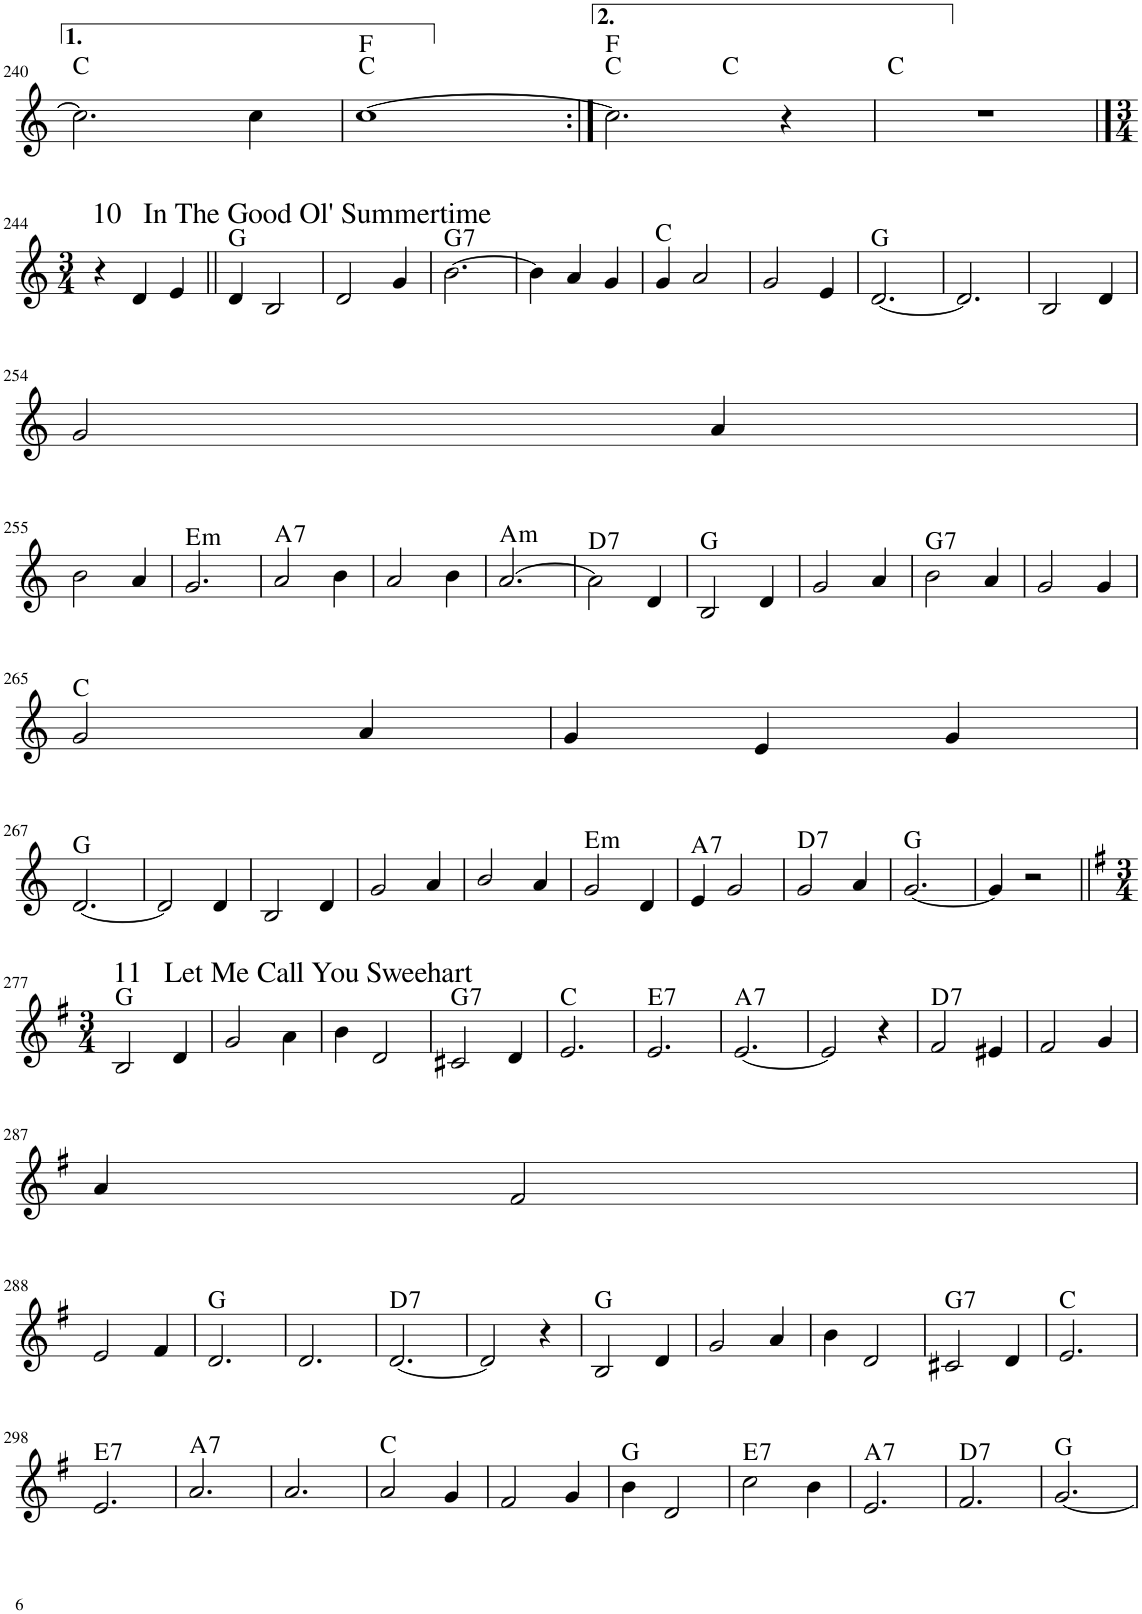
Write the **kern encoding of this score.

**kern	**harte
*part1	*part1
*staff1	*
*I"Electric Piano	*
*I'E.Pno	*
!!LO:PB:g=z
*clefG2	*
*k[]	*
*M4/4	*
=240	=240
2.cc\]	C:maj
4cc\	.
=241	=241
[1cc	C:maj F:maj
=242:|!	=242:|!
*^	*
2.cc\]	2ryy	C:maj F:maj
.	2ryy	C:maj
4r	.	.
*v	*v	*
=243	=243
1r	C:maj
!!LO:LB:g=z
==244	==244
*M3/4	*
!LO:TX:a:t=10   In The Good Ol' Summertime	!
4r	.
4d/	.
4e/	.
=245||	=245||
4d/	G:maj
2B/	.
=246	=246
2d/	.
4g/	.
=247	=247
!	!LO:H:kt=7
[2.b\	G:7
=248	=248
4b\]	.
4a/	.
4g/	.
=249	=249
4g/	C:maj
2a/	.
=250	=250
2g/	.
4e/	.
=251	=251
[2.d/	G:maj
=252	=252
2.d/]	.
=253	=253
2B/	.
4d/	.
!!LO:LB:g=z
=254	=254
2g/	.
4a/	.
!!LO:LB:g=z
=255	=255
2b\	.
4a/	.
=256	=256
!	!LO:H:kt=m
2.g/	E:min
=257	=257
!	!LO:H:kt=7
2a/	A:7
4b\	.
=258	=258
2a/	.
4b\	.
=259	=259
!	!LO:H:kt=m
[2.a/	A:min
=260	=260
!	!LO:H:kt=7
2a\]	D:7
4d/	.
=261	=261
2B/	G:maj
4d/	.
=262	=262
2g/	.
4a/	.
=263	=263
!	!LO:H:kt=7
2b\	G:7
4a/	.
=264	=264
2g/	.
4g/	.
!!LO:LB:g=z
=265	=265
2g/	C:maj
4a/	.
=266	=266
4g/	.
4e/	.
4g/	.
!!LO:LB:g=z
=267	=267
[2.d/	G:maj
=268	=268
2d/]	.
4d/	.
=269	=269
2B/	.
4d/	.
=270	=270
2g/	.
4a/	.
=271	=271
2b/	.
4a/	.
=272	=272
!	!LO:H:kt=m
2g/	E:min
4d/	.
=273	=273
!	!LO:H:kt=7
4e/	A:7
2g/	.
=274	=274
!	!LO:H:kt=7
2g/	D:7
4a/	.
=275	=275
[2.g/	G:maj
=276	=276
4g/]	.
2r	.
!!LO:LB:g=z
=277||	=277||
*k[f#]	*
*M3/4	*
!LO:TX:a:t=11   Let Me Call You Sweehart	!
2B/	G:maj
4d/	.
=278	=278
2g/	.
4a\	.
=279	=279
4b\	.
2d/	.
=280	=280
!	!LO:H:kt=7
2c#X/	G:7
4d/	.
=281	=281
2.e/	C:maj
=282	=282
!	!LO:H:kt=7
2.e/	E:7
=283	=283
!	!LO:H:kt=7
[2.e/	A:7
=284	=284
2e/]	.
4r	.
=285	=285
!	!LO:H:kt=7
2f#/	D:7
4e#X/	.
=286	=286
2f#/	.
4g/	.
!!LO:LB:g=z
=287	=287
4a/	.
2f#/	.
!!LO:LB:g=z
=288	=288
2e/	.
4f#/	.
=289	=289
2.d/	G:maj
=290	=290
2.d/	.
=291	=291
!	!LO:H:kt=7
[2.d/	D:7
=292	=292
2d/]	.
4r	.
=293	=293
2B/	G:maj
4d/	.
=294	=294
2g/	.
4a/	.
=295	=295
4b\	.
2d/	.
=296	=296
!	!LO:H:kt=7
2c#X/	G:7
4d/	.
=297	=297
2.e/	C:maj
!!LO:LB:g=z
=298	=298
!	!LO:H:kt=7
2.e/	E:7
=299	=299
!	!LO:H:kt=7
2.a/	A:7
=300	=300
2.a/	.
=301	=301
2a/	C:maj
4g/	.
=302	=302
2f#/	.
4g/	.
=303	=303
4b\	G:maj
2d/	.
=304	=304
!	!LO:H:kt=7
2cc\	E:7
4b\	.
=305	=305
!	!LO:H:kt=7
2.e/	A:7
=306	=306
!	!LO:H:kt=7
2.f#/	D:7
=307	=307
[2.g/	G:maj
=	=
*-	*-
